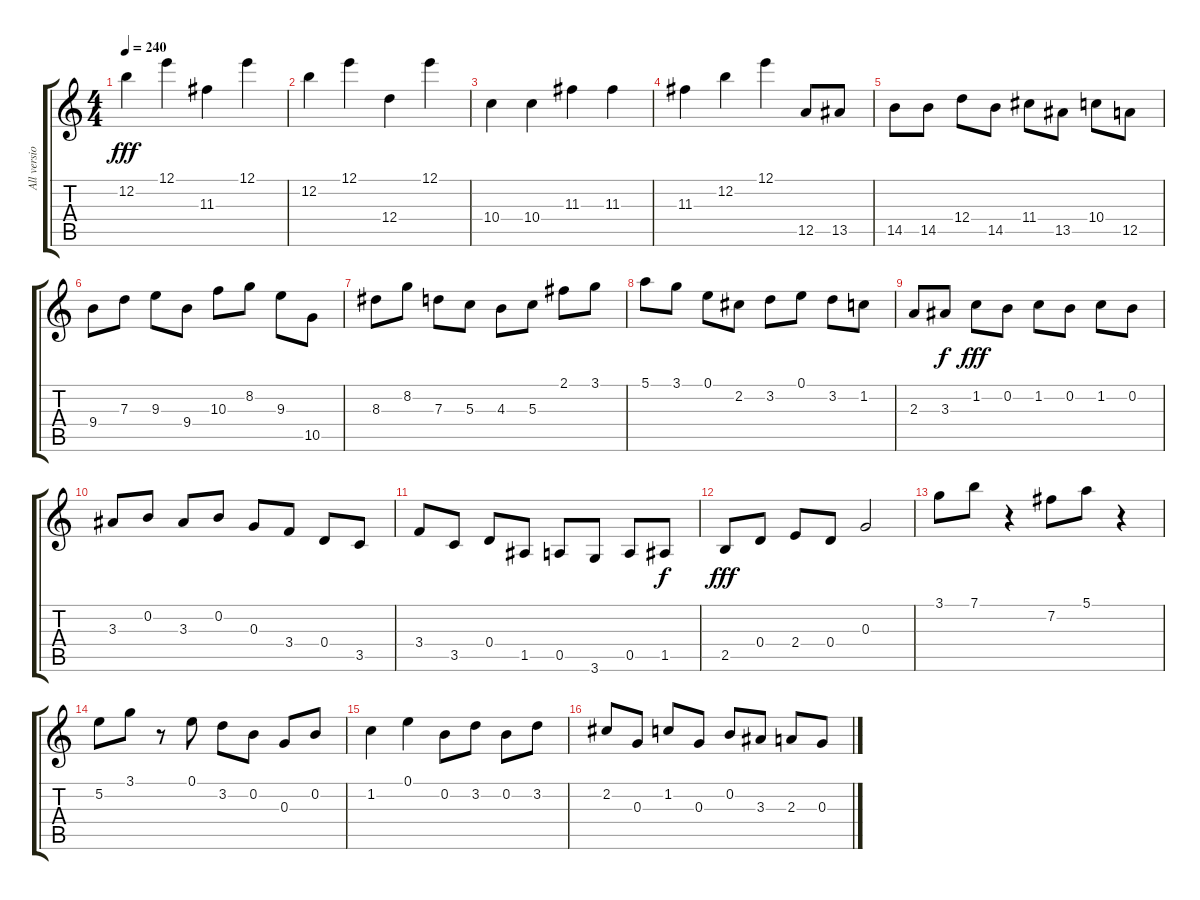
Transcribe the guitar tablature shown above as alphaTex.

\track ("All versions" "All versio") {instrument acousticguitarnylon}
\staff {score tabs}
\tuning (E4 B3 G3 D3 A2 E2) {hide}
\ts (4 4)
\tempo 240
\clef g2
\ks c
12.2.4{dy fff} 12.1.4 11.3.4 12.1.4 |
12.2.4 12.1.4 12.4.4 12.1.4 |
10.4.4 10.4.4 11.3.4 11.3.4 |
11.3.4 12.2.4 12.1.4 12.5.8 13.5.8 |
14.5.8 14.5.8 12.4.8 14.5.8 11.4.8 13.5.8 10.4.8 12.5.8 |
9.4.8 7.3.8 9.3.8 9.4.8 10.3.8 8.2.8 9.3.8 10.5.8 |
8.3.8 8.2.8 7.3.8 5.3.8 4.3.8 5.3.8 2.1.8 3.1.8 |
5.1.8 3.1.8 0.1.8 2.2.8 3.2.8 0.1.8 3.2.8 1.2.8 |
2.3.8 3.3.8{dy f} 1.2.8{dy fff} 0.2.8 1.2.8 0.2.8 1.2.8 0.2.8 |
3.3.8 0.2.8 3.3.8 0.2.8 0.3.8 3.4.8 0.4.8 3.5.8 |
3.4.8 3.5.8 0.4.8 1.5.8 0.5.8 3.6.8 0.5.8 1.5.8{dy f} |
2.5.8{dy fff} 0.4.8 2.4.8 0.4.8 0.3.2 |
3.1.8 7.1.8 r.4 7.2.8 5.1.8 r.4 |
5.2.8 3.1.8 r.8 0.1.8 3.2.8 0.2.8 0.3.8 0.2.8 |
1.2.4 0.1.4 0.2.8 3.2.8 0.2.8 3.2.8 |
2.2.8 0.3.8 1.2.8 0.3.8 0.2.8 3.3.8 2.3.8 0.3.8
